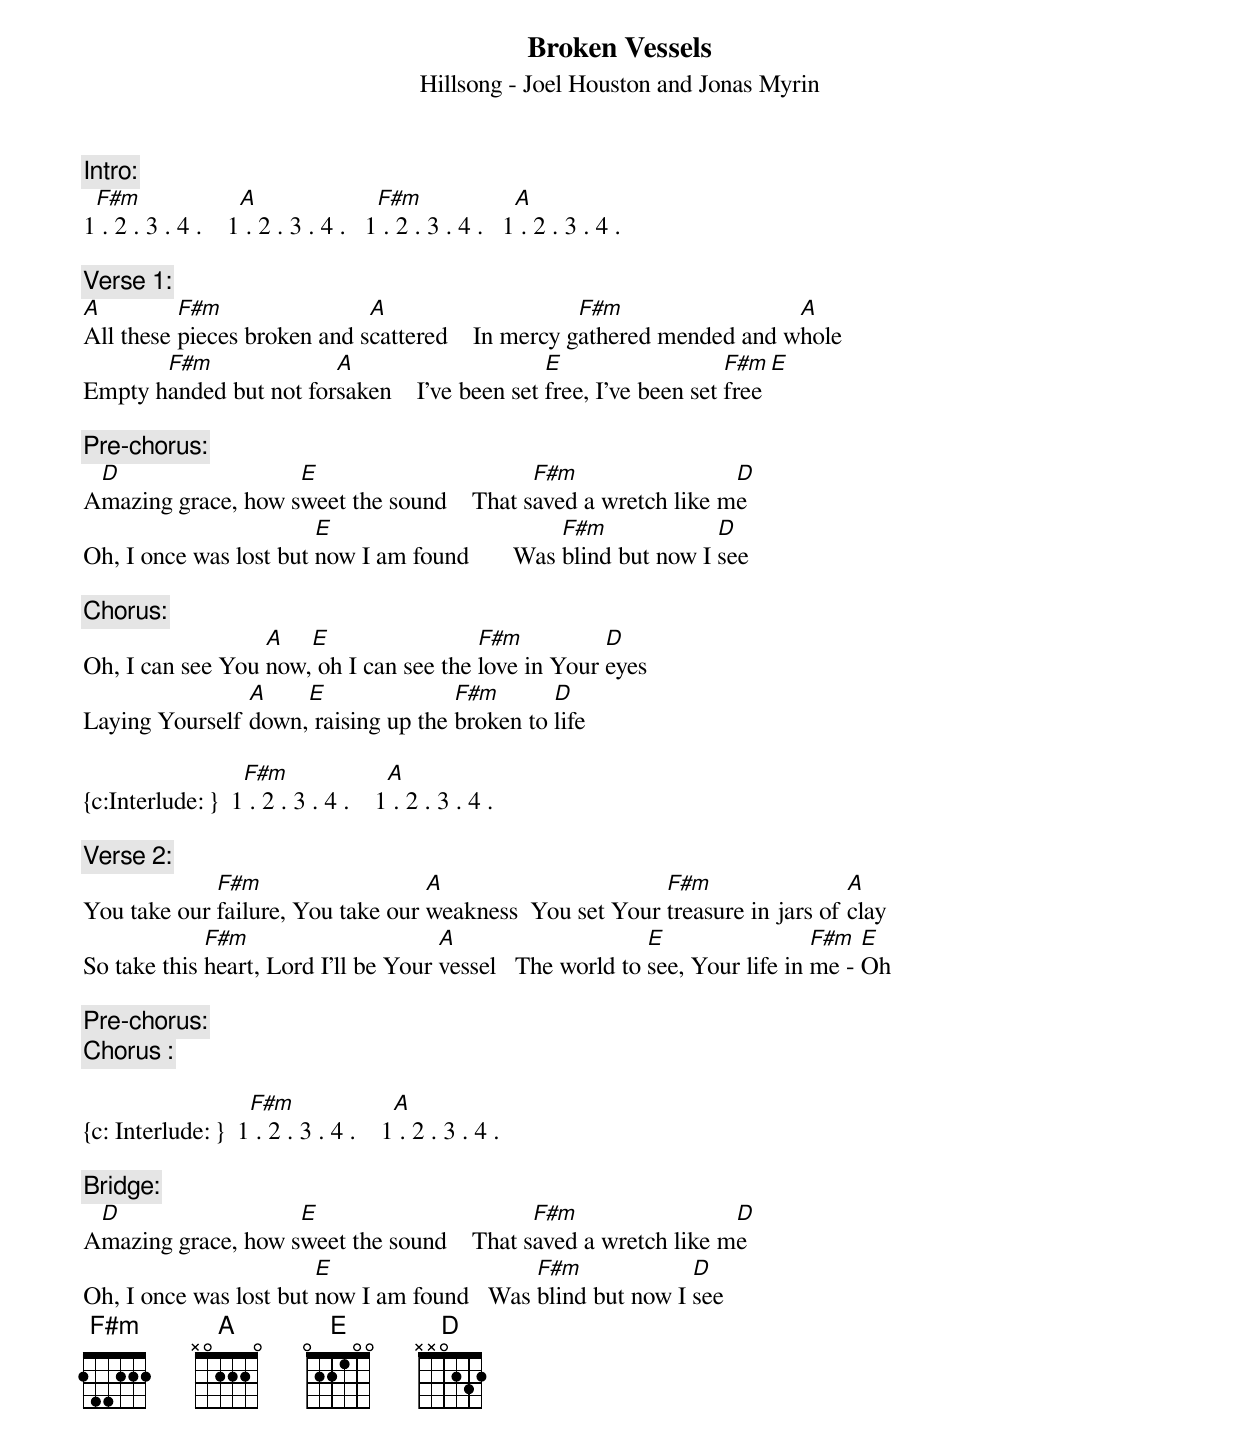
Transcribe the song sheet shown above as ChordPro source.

{title:Broken Vessels}
{subtitle:Hillsong - Joel Houston and Jonas Myrin}
{c: Intro: }
1[F#m] . 2 . 3 . 4 .    1[A] . 2 . 3 . 4 .   1[F#m] . 2 . 3 . 4 .   1[A] . 2 . 3 . 4 .

{c: Verse 1: }
[A]All these [F#m]pieces broken and s[A]cattered    In mercy g[F#m]athered mended and w[A]hole
Empty h[F#m]anded but not for[A]saken    I've been set [E]free, I've been set [F#m]free[E]

{c: Pre-chorus: }
A[D]mazing grace, how s[E]weet the sound    That s[F#m]aved a wretch like m[D]e
Oh, I once was lost but [E]now I am found       Was [F#m]blind but now I [D]see

{c: Chorus: }
Oh, I can see You [A]now,[E] oh I can see the [F#m]love in Your [D]eyes
Laying Yourself [A]down,[E] raising up the [F#m]broken to [D]life

{c:Interlude: }  1[F#m] . 2 . 3 . 4 .    1[A] . 2 . 3 . 4 .

{c: Verse 2: }
You take our [F#m]failure, You take our [A]weakness  You set Your [F#m]treasure in jars of [A]clay
So take this [F#m]heart, Lord I'll be Your [A]vessel   The world to [E]see, Your life in [F#m]me - [E]Oh

{c: Pre-chorus: }
{c: Chorus : }

{c: Interlude: }  1[F#m] . 2 . 3 . 4 .    1[A] . 2 . 3 . 4 .

{c: Bridge: }
A[D]mazing grace, how s[E]weet the sound    That s[F#m]aved a wretch like m[D]e
Oh, I once was lost but [E]now I am found   Was [F#m]blind but now I [D]see
